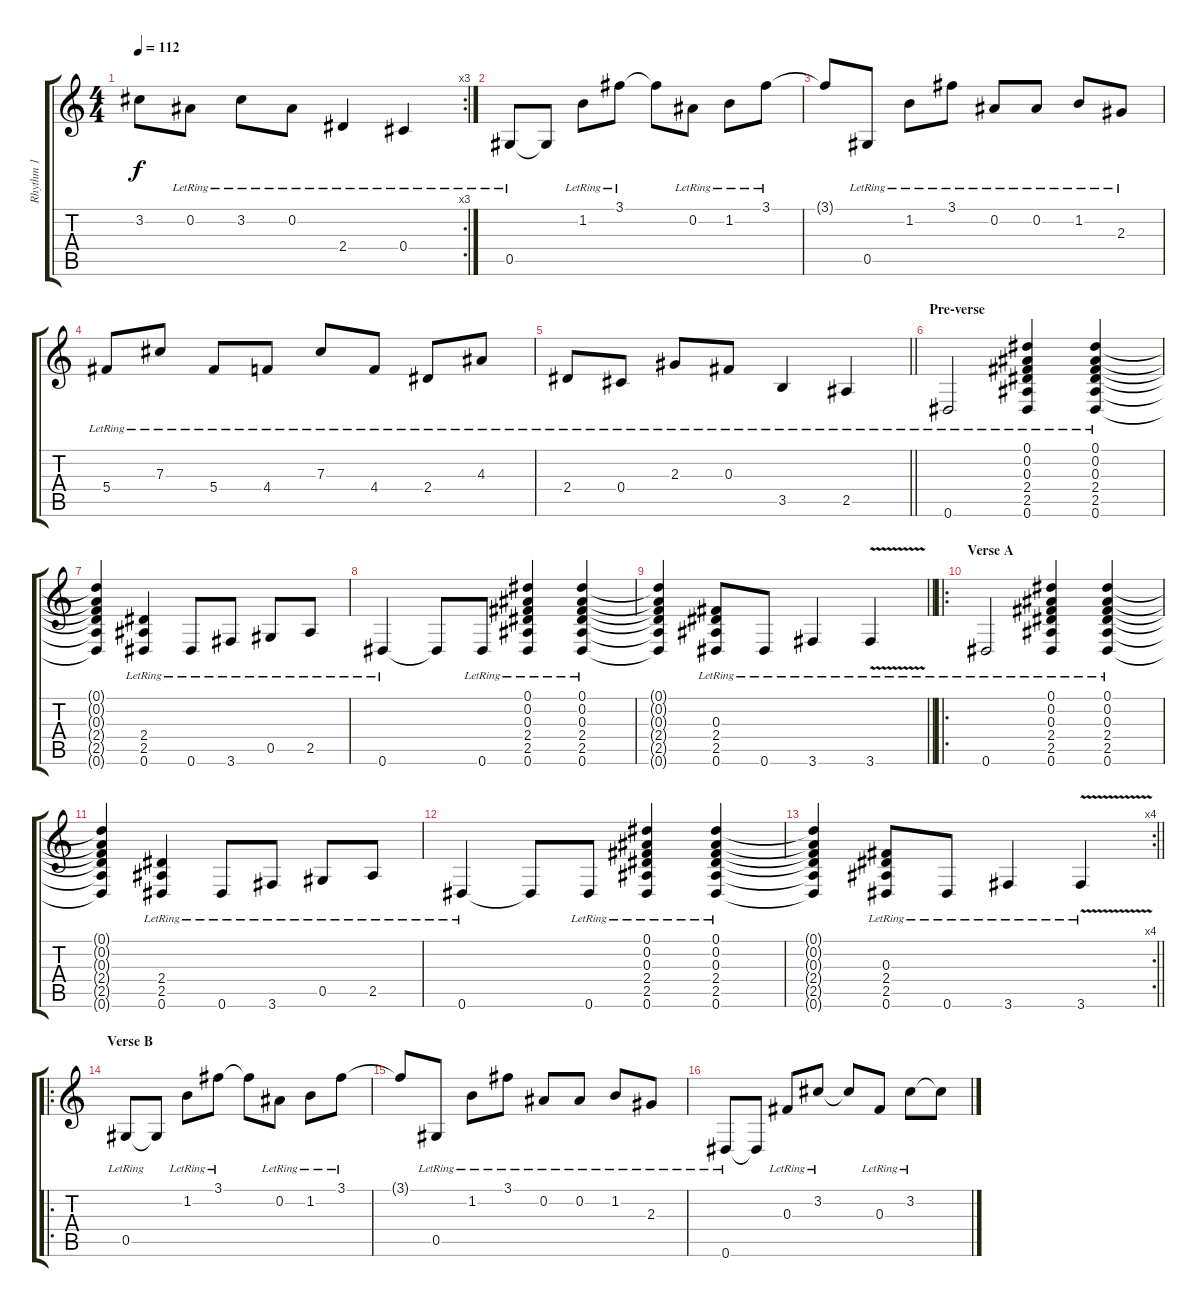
\track ("Rhythm 1" "Rhythm 1") {instrument acousticguitarsteel}
\staff {score tabs}
\tuning (Eb4 Bb3 Gb3 Db3 Ab2 Eb2) {hide}
\rc 3
\ts (4 4)
\tempo 112
\clef g2
\ks c
3.2{t}.8{dy f} 0.2{lr}.8 3.2{lr}.8 0.2{lr}.8 2.4{lr}.4 0.4{lr}.4 |
0.5{lr}.8 0.5{t}.8 1.2{lr}.8 3.1{lr}.8 3.1{t}.8 0.2{lr}.8 1.2{lr}.8 3.1{lr}.8 |
3.1{t}.8 0.5{lr}.8 1.2{lr}.8 3.1{lr}.8 0.2{lr}.8 0.2{lr}.8 1.2{lr}.8 2.3{lr}.8 |
5.4{lr}.8 7.3{lr}.8 5.4{lr}.8 4.4{lr}.8 7.3{lr}.8 4.4{lr}.8 2.4{lr}.8 4.3{lr}.8 |
\barLineRight lightlight
2.4{lr}.8 0.4{lr}.8 2.3{lr}.8 0.3{lr}.8 3.5{lr}.4 2.5{lr}.4 |
\section ("" "Pre-verse")
0.6{lr}.2 (0.1{lr} 0.2{lr} 0.3{lr} 2.4{lr} 2.5{lr} 0.6{lr}).4 (0.1{lr} 0.2{lr} 0.3{lr} 2.4{lr} 2.5{lr} 0.6{lr}).4 |
(0.1{t} 0.2{t} 0.3{t} 2.4{t} 2.5{t} 0.6{t}).4 (2.4{lr} 2.5{lr} 0.6{lr}).4 0.6{lr}.8 3.6{lr}.8 0.5{lr}.8 2.5{lr}.8 |
0.6{lr}.4 0.6{t}.8 0.6{lr}.8 (0.1{lr} 0.2{lr} 0.3{lr} 2.4{lr} 2.5{lr} 0.6{lr}).4 (0.1{lr} 0.2{lr} 0.3{lr} 2.4{lr} 2.5{lr} 0.6{lr}).4 |
\barLineRight lightlight
(0.1{t} 0.2{t} 0.3{t} 2.4{t} 2.5{t} 0.6{t}).4 (0.3{lr} 2.4{lr} 2.5{lr} 0.6{lr}).8 0.6{lr}.8 3.6{lr}.4 3.6{v lr}.4 |
\ro
\section ("" "Verse A")
0.6{lr}.2 (0.1{lr} 0.2{lr} 0.3{lr} 2.4{lr} 2.5{lr} 0.6{lr}).4 (0.1{lr} 0.2{lr} 0.3{lr} 2.4{lr} 2.5{lr} 0.6{lr}).4 |
(0.1{t} 0.2{t} 0.3{t} 2.4{t} 2.5{t} 0.6{t}).4 (2.4{lr} 2.5{lr} 0.6{lr}).4 0.6{lr}.8 3.6{lr}.8 0.5{lr}.8 2.5{lr}.8 |
0.6{lr}.4 0.6{t}.8 0.6{lr}.8 (0.1{lr} 0.2{lr} 0.3{lr} 2.4{lr} 2.5{lr} 0.6{lr}).4 (0.1{lr} 0.2{lr} 0.3{lr} 2.4{lr} 2.5{lr} 0.6{lr}).4 |
\rc 4
\barLineRight lightlight
(0.1{t} 0.2{t} 0.3{t} 2.4{t} 2.5{t} 0.6{t}).4 (0.3{lr} 2.4{lr} 2.5{lr} 0.6{lr}).8 0.6{lr}.8 3.6{lr}.4 3.6{v lr}.4 |
\ro
\section ("" "Verse B")
0.5{lr}.8 0.5{t}.8 1.2{lr}.8 3.1{lr}.8 3.1{t}.8 0.2{lr}.8 1.2{lr}.8 3.1{lr}.8 |
3.1{t}.8 0.5{lr}.8 1.2{lr}.8 3.1{lr}.8 0.2{lr}.8 0.2{lr}.8 1.2{lr}.8 2.3{lr}.8 |
0.6{lr}.8 0.6{t}.8 0.3{lr}.8 3.2{lr}.8 3.2{t}.8 0.3{lr}.8 3.2{lr}.8 3.2{t}.8
